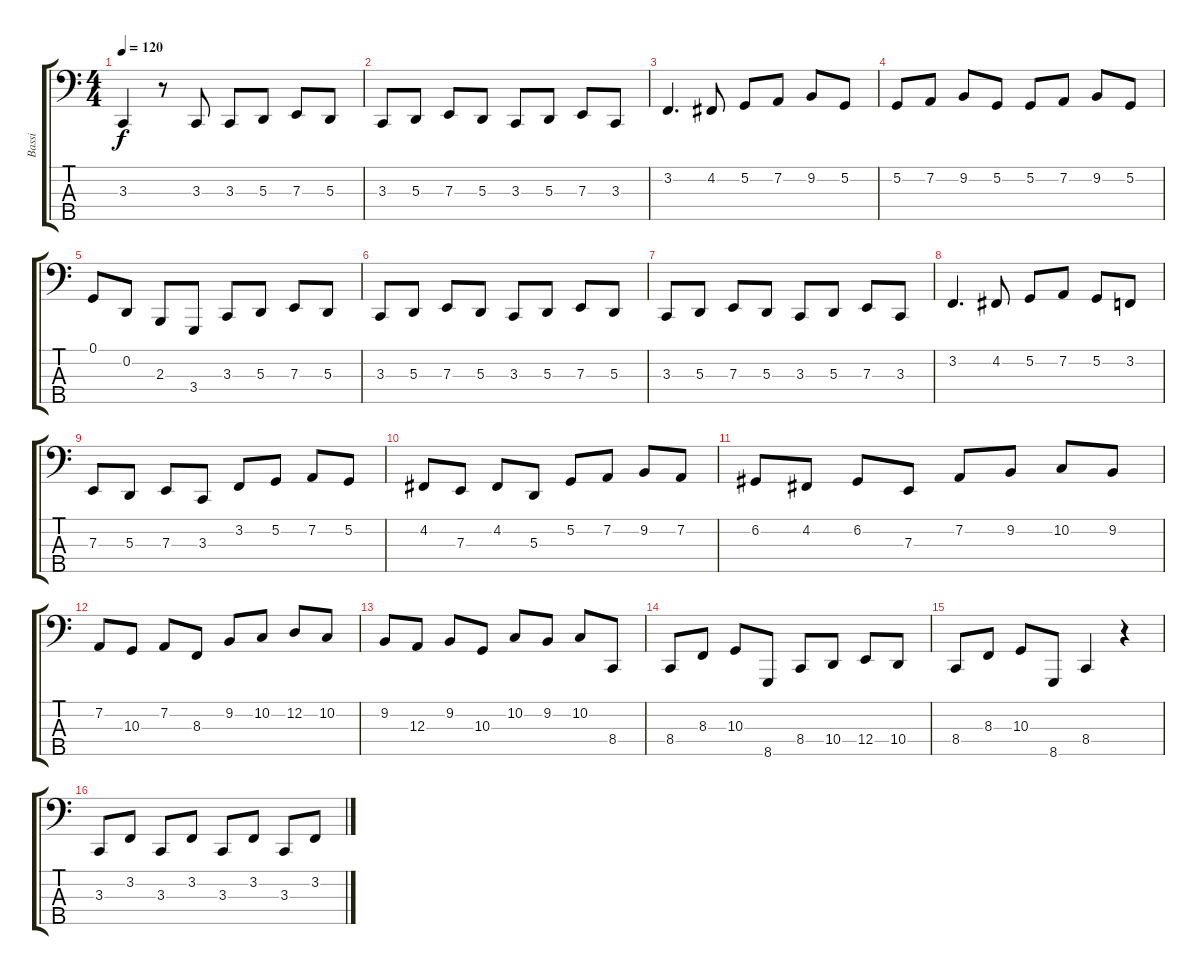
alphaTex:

\track ("Bassi" "Bassi") {instrument cello}
\staff {score tabs}
\tuning (G2 D2 A1 E1 B0) {hide}
\ts (4 4)
\tempo 120
\clef f4
\ks c
3.3.4{dy f instrument cello} r.8 3.3.8 3.3.8 5.3.8 7.3.8 5.3.8 |
3.3.8 5.3.8 7.3.8 5.3.8 3.3.8 5.3.8 7.3.8 3.3.8 |
3.2.4{d} 4.2.8 5.2.8 7.2.8 9.2.8 5.2.8 |
5.2.8 7.2.8 9.2.8 5.2.8 5.2.8 7.2.8 9.2.8 5.2.8 |
0.1.8 0.2.8 2.3.8 3.4.8 3.3.8 5.3.8 7.3.8 5.3.8 |
3.3.8 5.3.8 7.3.8 5.3.8 3.3.8 5.3.8 7.3.8 5.3.8 |
3.3.8 5.3.8 7.3.8 5.3.8 3.3.8 5.3.8 7.3.8 3.3.8 |
3.2.4{d} 4.2.8 5.2.8 7.2.8 5.2.8 3.2.8 |
7.3.8 5.3.8 7.3.8 3.3.8 3.2.8 5.2.8 7.2.8 5.2.8 |
4.2.8 7.3.8 4.2.8 5.3.8 5.2.8 7.2.8 9.2.8 7.2.8 |
6.2.8 4.2.8 6.2.8 7.3.8 7.2.8 9.2.8 10.2.8 9.2.8 |
7.2.8 10.3.8 7.2.8 8.3.8 9.2.8 10.2.8 12.2.8 10.2.8 |
9.2.8 12.3.8 9.2.8 10.3.8 10.2.8 9.2.8 10.2.8 8.4.8 |
8.4.8 8.3.8 10.3.8 8.5.8 8.4.8 10.4.8 12.4.8 10.4.8 |
8.4.8 8.3.8 10.3.8 8.5.8 8.4.4 r.4 |
3.3.8 3.2.8 3.3.8 3.2.8 3.3.8 3.2.8 3.3.8 3.2.8
